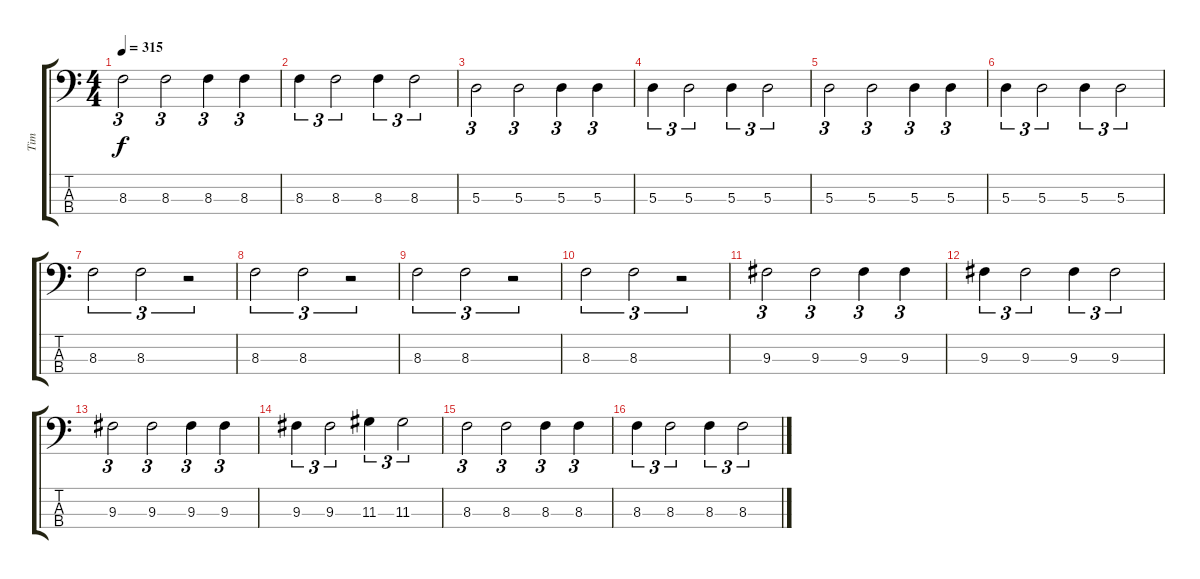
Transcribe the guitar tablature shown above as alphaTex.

\track ("Tim" "Tim") {instrument electricbasspick}
\staff {score tabs}
\tuning (G2 D2 A1 E1) {hide}
\ts (4 4)
\tempo 315
\clef f4
\ks c
8.3.2{tu (3 2) dy f} 8.3.2{tu (3 2)} 8.3.4{tu (3 2)} 8.3.4{tu (3 2)} |
8.3.4{tu (3 2)} 8.3.2{tu (3 2)} 8.3.4{tu (3 2)} 8.3.2{tu (3 2)} |
5.3.2{tu (3 2)} 5.3.2{tu (3 2)} 5.3.4{tu (3 2)} 5.3.4{tu (3 2)} |
5.3.4{tu (3 2)} 5.3.2{tu (3 2)} 5.3.4{tu (3 2)} 5.3.2{tu (3 2)} |
5.3.2{tu (3 2)} 5.3.2{tu (3 2)} 5.3.4{tu (3 2)} 5.3.4{tu (3 2)} |
5.3.4{tu (3 2)} 5.3.2{tu (3 2)} 5.3.4{tu (3 2)} 5.3.2{tu (3 2)} |
8.3.2{tu (3 2)} 8.3.2{tu (3 2)} r.2{tu (3 2)} |
8.3.2{tu (3 2)} 8.3.2{tu (3 2)} r.2{tu (3 2)} |
8.3.2{tu (3 2)} 8.3.2{tu (3 2)} r.2{tu (3 2)} |
8.3.2{tu (3 2)} 8.3.2{tu (3 2)} r.2{tu (3 2)} |
9.3.2{tu (3 2)} 9.3.2{tu (3 2)} 9.3.4{tu (3 2)} 9.3.4{tu (3 2)} |
9.3.4{tu (3 2)} 9.3.2{tu (3 2)} 9.3.4{tu (3 2)} 9.3.2{tu (3 2)} |
9.3.2{tu (3 2)} 9.3.2{tu (3 2)} 9.3.4{tu (3 2)} 9.3.4{tu (3 2)} |
9.3.4{tu (3 2)} 9.3.2{tu (3 2)} 11.3.4{tu (3 2)} 11.3.2{tu (3 2)} |
8.3.2{tu (3 2)} 8.3.2{tu (3 2)} 8.3.4{tu (3 2)} 8.3.4{tu (3 2)} |
8.3.4{tu (3 2)} 8.3.2{tu (3 2)} 8.3.4{tu (3 2)} 8.3.2{tu (3 2)}
